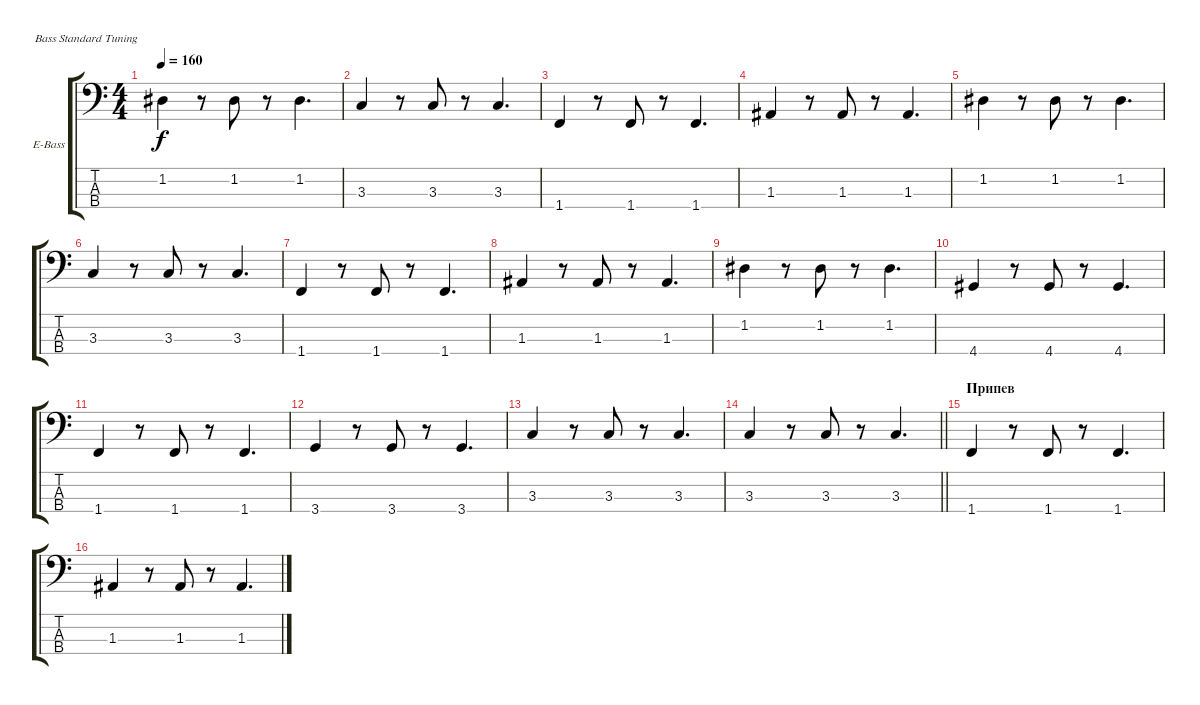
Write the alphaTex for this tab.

\bracketExtendMode groupsimilarinstruments
\firstSystemTrackNameOrientation horizontal
\otherSystemsTrackNameOrientation horizontal
\track ("Бас-гитара" "E-Bass") {instrument electricbassfinger}
\staff {score tabs}
\tuning (G2 D2 A1 E1)
\ts (4 4)
\tempo 160
\clef f4
\ks c
1.2.4{dy f} r.8 1.2.8 r.8 1.2.4{d} |
3.3.4 r.8 3.3.8 r.8 3.3.4{d} |
1.4.4 r.8 1.4.8 r.8 1.4.4{d} |
1.3.4 r.8 1.3.8 r.8 1.3.4{d} |
1.2.4 r.8 1.2.8 r.8 1.2.4{d} |
3.3.4 r.8 3.3.8 r.8 3.3.4{d} |
1.4.4 r.8 1.4.8 r.8 1.4.4{d} |
1.3.4 r.8 1.3.8 r.8 1.3.4{d} |
1.2.4 r.8 1.2.8 r.8 1.2.4{d} |
4.4.4 r.8 4.4.8 r.8 4.4.4{d} |
1.4.4 r.8 1.4.8 r.8 1.4.4{d} |
3.4.4 r.8 3.4.8 r.8 3.4.4{d} |
3.3.4 r.8 3.3.8 r.8 3.3.4{d} |
\barLineRight lightlight
3.3.4 r.8 3.3.8 r.8 3.3.4{d} |
\section ("" "Припев")
1.4.4 r.8 1.4.8 r.8 1.4.4{d} |
1.3.4 r.8 1.3.8 r.8 1.3.4{d}
